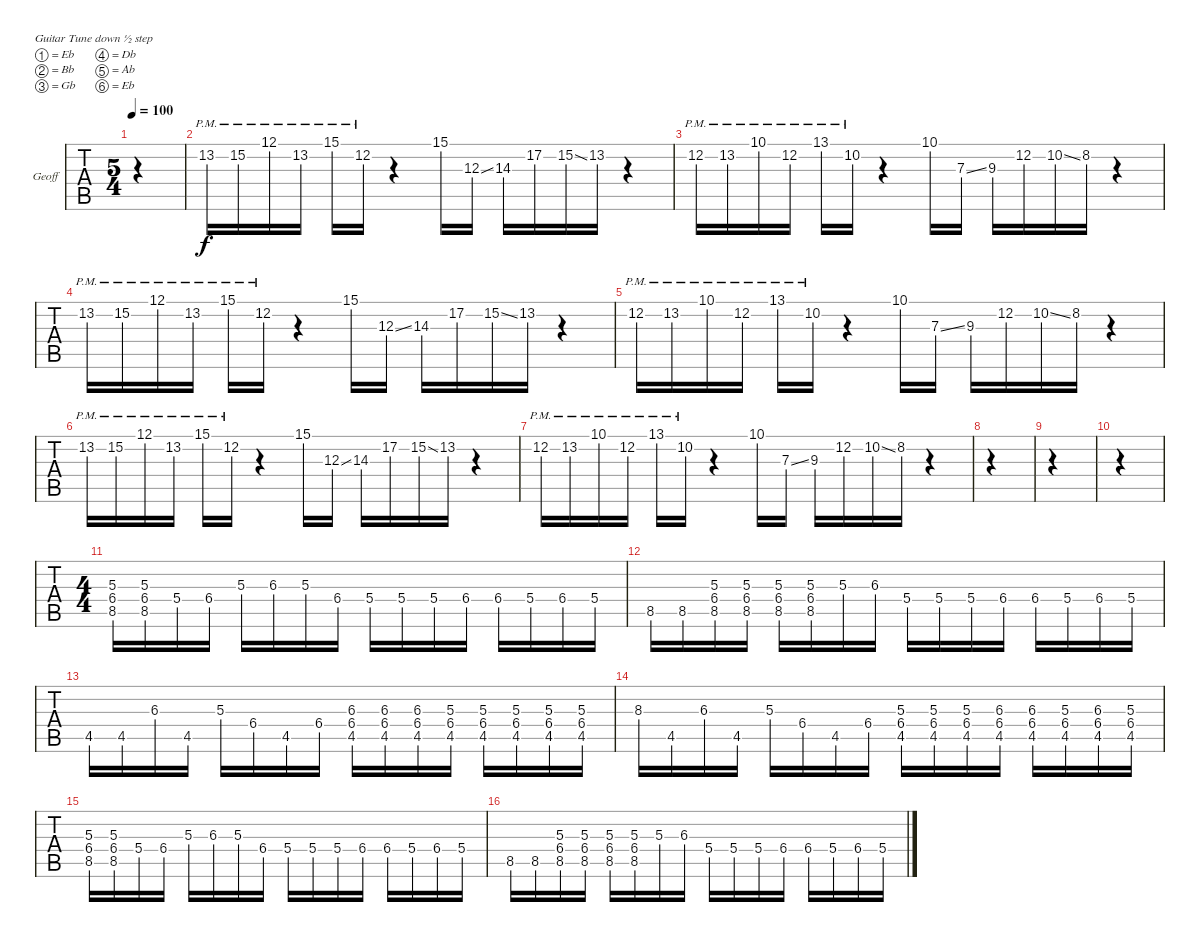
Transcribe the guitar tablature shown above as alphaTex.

\defaultSystemsLayout 4
\bracketExtendMode groupsimilarinstruments
\firstSystemTrackNameOrientation horizontal
\otherSystemsTrackNameOrientation horizontal
\track ("Geoff" "Geoff") {instrument acousticguitarsteel}
\staff {tabs}
\tuning (Eb4 Bb3 Gb3 Db3 Ab2 Eb2)
\ts (5 4)
\tempo 100
\clef g2
\ks c
|
13.2{pm}.16 15.2{pm}.16 12.1{pm}.16 13.2{pm}.16 15.1{pm}.16 12.2{pm}.16 r.4 15.1.16 12.3{ss}.16 14.3.16 17.2.16 15.2{ss}.16 13.2.16 r.4 |
12.2{pm}.16 13.2{pm}.16 10.1{pm}.16 12.2{pm}.16 13.1{pm}.16 10.2{pm}.16 r.4 10.1.16 7.3{ss}.16 9.3.16 12.2.16 10.2{ss}.16 8.2.16 r.4 |
13.2{pm}.16 15.2{pm}.16 12.1{pm}.16 13.2{pm}.16 15.1{pm}.16 12.2{pm}.16 r.4 15.1.16 12.3{ss}.16 14.3.16 17.2.16 15.2{ss}.16 13.2.16 r.4 |
12.2{pm}.16 13.2{pm}.16 10.1{pm}.16 12.2{pm}.16 13.1{pm}.16 10.2{pm}.16 r.4 10.1.16 7.3{ss}.16 9.3.16 12.2.16 10.2{ss}.16 8.2.16 r.4 |
13.2{pm}.16 15.2{pm}.16 12.1{pm}.16 13.2{pm}.16 15.1{pm}.16 12.2{pm}.16 r.4 15.1.16 12.3{ss}.16 14.3.16 17.2.16 15.2{ss}.16 13.2.16 r.4 |
12.2{pm}.16 13.2{pm}.16 10.1{pm}.16 12.2{pm}.16 13.1{pm}.16 10.2{pm}.16 r.4 10.1.16 7.3{ss}.16 9.3.16 12.2.16 10.2{ss}.16 8.2.16 r.4 |
|
|
|
\ts (4 4)
(8.5 6.4 5.3).16 (6.4 8.5 5.3).16 5.4.16 6.4.16 5.3.16 6.3.16 5.3.16 6.4.16 5.4.16 5.4.16 5.4.16 6.4.16 6.4.16 5.4.16 6.4.16 5.4.16 |
8.5.16 8.5.16 (8.5 6.4 5.3).16 (8.5 6.4 5.3).16 (8.5 6.4 5.3).16 (8.5 6.4 5.3).16 5.3.16 6.3.16 5.4.16 5.4.16 5.4.16 6.4.16 6.4.16 5.4.16 6.4.16 5.4.16 |
4.5.16 4.5.16 6.3.16 4.5.16 5.3.16 6.4.16 4.5.16 6.4.16 (4.5 6.4 6.3).16 (4.5 6.3 6.4).16 (4.5 6.4 6.3).16 (5.3 6.4 4.5).16 (5.3 6.4 4.5).16 (5.3 6.4 4.5).16 (5.3 6.4 4.5).16 (5.3 6.4 4.5).16 |
8.3.16 4.5.16 6.3.16 4.5.16 5.3.16 6.4.16 4.5.16 6.4.16 (4.5 6.4 5.3).16 (4.5 5.3 6.4).16 (4.5 5.3 6.4).16 (4.5 6.3 6.4).16 (4.5 6.3 6.4).16 (4.5 5.3 6.4).16 (4.5 6.3 6.4).16 (4.5 5.3 6.4).16 |
(8.5 6.4 5.3).16 (6.4 8.5 5.3).16 5.4.16 6.4.16 5.3.16 6.3.16 5.3.16 6.4.16 5.4.16 5.4.16 5.4.16 6.4.16 6.4.16 5.4.16 6.4.16 5.4.16 |
8.5.16 8.5.16 (8.5 6.4 5.3).16 (8.5 6.4 5.3).16 (8.5 6.4 5.3).16 (8.5 6.4 5.3).16 5.3.16 6.3.16 5.4.16 5.4.16 5.4.16 6.4.16 6.4.16 5.4.16 6.4.16 5.4.16
